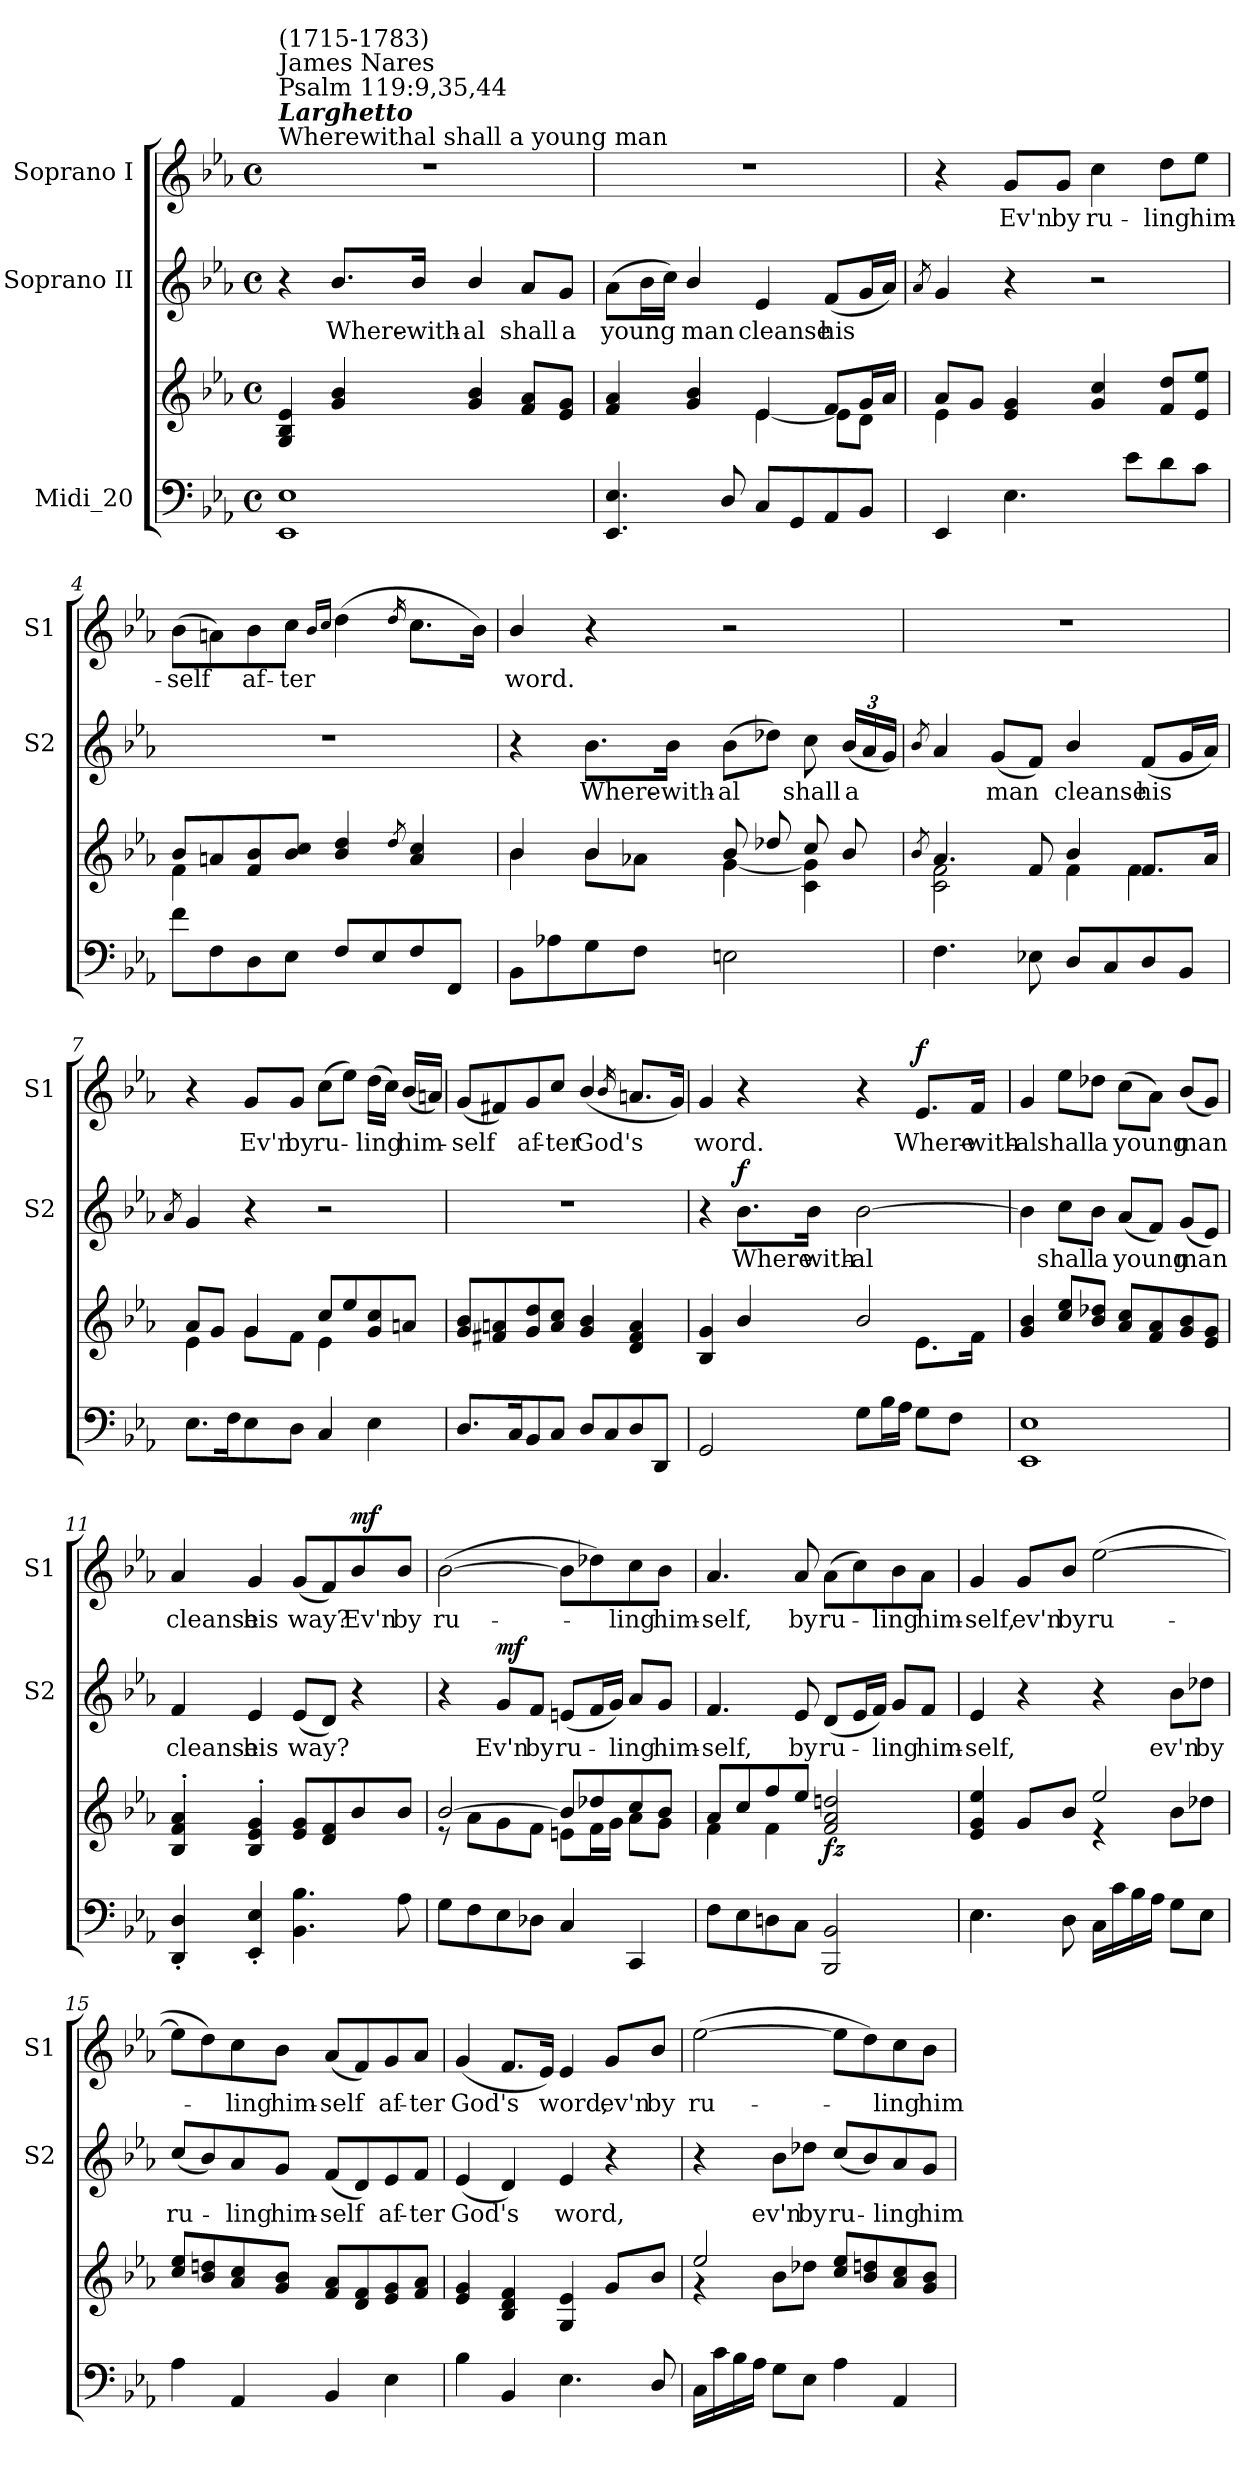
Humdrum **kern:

**kern	**kern	**dynam	**kern	**text	**dynam	**kern	**text	**dynam
*part3	*part3	*part3	*part2	*part2	*part2	*part1	*part1	*part1
*staff4	*staff3	*staff3/4	*staff2	*staff2	*staff2	*staff1	*staff1	*staff1
*I"Midi_20	*	*	*I"Soprano II	*	*	*I"Soprano I	*	*
*	*	*	*I'S2	*	*	*I'S1	*	*
*clefF4	*clefG2	*	*clefG2	*	*	*clefG2	*	*
*k[b-e-a-]	*k[b-e-a-]	*	*k[b-e-a-]	*	*	*k[b-e-a-]	*	*
*E-:	*E-:	*	*E-:	*	*	*E-:	*	*
*M4/4	*M4/4	*	*M4/4	*	*	*M4/4	*	*
*met(c)	*met(c)	*	*met(c)	*	*	*met(c)	*	*
*MM52	*MM52	*	*MM52	*	*	*MM52	*	*
=1	=1	=1	=1	=1	=1	=1	=1	=1
*	*^	*	*	*	*	*	*	*
!	!	!	!	!	!	!	!LO:TX:a:t=Wherewithal shall a young man	!	!
!	!	!	!	!	!	!	!LO:TX:a:Bi:t=Larghetto	!	!
!	!	!	!	!	!	!	!LO:TX:a:t=Psalm 119&colon;9,35,44	!	!
!	!	!	!	!	!	!	!LO:TX:a:t=James Nares	!	!
!	!	!	!	!	!	!	!LO:TX:a:t=(1715-1783)	!	!
1EE- 1E-	4G/ 4B-/ 4e-/	1ryy	.	4r	.	.	1r	.	.
!	!	!	!	!	!LO:LY:b	!	!	!	!
.	4g/ 4b-/	.	.	8.b-/L	Where-	.	.	.	.
!	!	!	!	!	!LO:LY:b	!	!	!	!
.	.	.	.	16b-/Jk	-with-	.	.	.	.
!	!	!	!	!	!LO:LY:b	!	!	!	!
.	4g/ 4b-/	.	.	4b-/	-al	.	.	.	.
!	!	!	!	!	!LO:LY:b	!	!	!	!
.	8f/ 8a-/L	.	.	8a-/L	shall	.	.	.	.
!	!	!	!	!	!LO:LY:b	!	!	!	!
.	8e-/ 8g/J	.	.	8g/J	a	.	.	.	.
=2	=2	=2	=2	=2	=2	=2	=2	=2	=2
!	!	!	!	!	!LO:LY:b	!	!	!	!
4.EE-/ 4.E-/	4f/ 4a-/	2ryy	.	(>8a-\L	young	.	1r	.	.
.	.	.	.	16b-\L	.	.	.	.	.
.	.	.	.	16cc\JJ)	.	.	.	.	.
!	!	!	!	!	!LO:LY:b	!	!	!	!
.	4g/ 4b-/	.	.	4b-/	man	.	.	.	.
8D/	.	.	.	.	.	.	.	.	.
!	!	!	!	!	!LO:LY:b	!	!	!	!
8C/L	4e-/	[4e-\	.	4e-/	cleanse	.	.	.	.
8GG/	.	.	.	.	.	.	.	.	.
!	!	!	!	!	!LO:LY:b	!	!	!	!
8AA-/	8f/L	8e-\L]	.	(<8f/L	his	.	.	.	.
8BB-/J	16g/L	8d\J	.	16g/L	.	.	.	.	.
.	16a-/JJ	.	.	16a-/JJ)	.	.	.	.	.
=3	=3	=3	=3	=3	=3	=3	=3	=3	=3
.	.	.	.	8qa-/	.	.	.	.	.
4EE-/	8a-/L	4e-\	.	4g/	.	.	4r	.	.
.	8g/J	.	.	.	.	.	.	.	.
!	!	!	!	!	!	!	!	!LO:LY:b	!
4.E-\	4e-/ 4g/	2.ryy	.	4r	.	.	8g/L	Ev'n	.
!	!	!	!	!	!	!	!	!LO:LY:b	!
.	.	.	.	.	.	.	8g/J	by	.
!	!	!	!	!	!	!	!	!LO:LY:b	!
.	4g/ 4cc/	.	.	2r	.	.	4cc\	ru-	.
8e-\L	.	.	.	.	.	.	.	.	.
!	!	!	!	!	!	!	!	!LO:LY:b	!
8d\	8f/ 8dd/L	.	.	.	.	.	8dd\L	-ling	.
!	!	!	!	!	!	!	!	!LO:LY:b	!
8c\J	8e-/ 8ee-/J	.	.	.	.	.	8ee-\J	him-	.
!!LO:LB:g=z
=4	=4	=4	=4	=4	=4	=4	=4	=4	=4
!	!	!	!	!	!	!	!	!LO:LY:b	!
8f\L	8b-/L	4f\	.	1r	.	.	(<8b-\L	-self	.
8F\	8an/	.	.	.	.	.	8an\)	.	.
!	!	!	!	!	!	!	!	!LO:LY:b	!
8D\	8f/ 8b-/	4ryy	.	.	.	.	8b-\	af-	.
!	!	!	!	!	!	!	!	!LO:LY:b	!
8E-\J	8b-/ 8cc/J	.	.	.	.	.	8cc\J	-ter	.
.	.	.	.	.	.	.	16qb-/LL	.	.
.	.	.	.	.	.	.	16qcc/JJ	.	.
8F/L	4b-/ 4dd/	2ryy	.	.	.	.	(>4dd\	.	.
8E-/	.	.	.	.	.	.	.	.	.
.	8qdd/	.	.	.	.	.	16qdd/	.	.
8F/	4a/ 4cc/	.	.	.	.	.	8.cc\L	.	.
8FF/J	.	.	.	.	.	.	.	.	.
.	.	.	.	.	.	.	16b-\Jk)	.	.
=5	=5	=5	=5	=5	=5	=5	=5	=5	=5
!	!	!	!	!	!	!	!	!LO:LY:b	!
8BB-\L	4b-/	4b-\	.	4r	.	.	4b-/	word.	.
8A-X\	.	.	.	.	.	.	.	.	.
!	!	!	!	!	!LO:LY:b	!	!	!	!
8G\	4b-/	8b-\L	.	8.b-\L	Where-	.	4r	.	.
8F\J	.	8a-X\J	.	.	.	.	.	.	.
!	!	!	!	!	!LO:LY:b	!	!	!	!
.	.	.	.	16b-\Jk	-with-	.	.	.	.
!	!	!	!	!	!LO:LY:b	!	!	!	!
2En\	8b-/	[4g\	.	(>8b-\L	-al	.	2r	.	.
.	8dd-X/	.	.	8dd-X\J)	.	.	.	.	.
!	!	!	!	!	!LO:LY:b	!	!	!	!
.	8cc/	4c\ 4g\]	.	8cc\	shall	.	.	.	.
*	*	*	*	*Xbrackettup	*	*	*	*	*
!	!	!	!	!	!LO:LY:b	!	!	!	!
.	8b-/	.	.	(<24b-/LL	a	.	.	.	.
.	.	.	.	24a-/	.	.	.	.	.
.	.	.	.	24g/JJ)	.	.	.	.	.
=6	=6	=6	=6	=6	=6	=6	=6	=6	=6
.	8qb-/	.	.	8qb-/	.	.	.	.	.
4.F\	4.a-/	2c\ 2f\	.	4a-/	.	.	1r	.	.
!	!	!	!	!	!LO:LY:b	!	!	!	!
.	.	.	.	(<8g/L	man	.	.	.	.
8E-X\	8f/	.	.	8f/J)	.	.	.	.	.
!	!	!	!	!	!LO:LY:b	!	!	!	!
8D/L	4b-/	4f\	.	4b-/	cleanse	.	.	.	.
8C/	.	.	.	.	.	.	.	.	.
!	!	!	!	!	!LO:LY:b	!	!	!	!
8D/	8.f/L	4f\	.	(<8f/L	his	.	.	.	.
8BB-/J	.	.	.	16g/L	.	.	.	.	.
.	16a-/Jk	.	.	16a-/JJ)	.	.	.	.	.
!!LO:LB:g=z
=7	=7	=7	=7	=7	=7	=7	=7	=7	=7
.	.	.	.	8qa-/	.	.	.	.	.
8.E-\L	8a-/L	4e-\	.	4g/	.	.	4r	.	.
.	8g/J	.	.	.	.	.	.	.	.
16F\K	.	.	.	.	.	.	.	.	.
!	!	!	!	!	!	!	!	!LO:LY:b	!
8E-\	4g/	8g\L	.	4r	.	.	8g/L	Ev'n	.
!	!	!	!	!	!	!	!	!LO:LY:b	!
8D\J	.	8f\J	.	.	.	.	8g/J	by	.
!	!	!	!	!	!	!	!	!LO:LY:b	!
4C/	8cc/L	4e-\	.	2r	.	.	(>8cc\L	ru-	.
.	8ee-/	.	.	.	.	.	8ee-\J)	.	.
!	!	!	!	!	!	!	!	!LO:LY:b	!
4E-\	8g/ 8cc/	4ryy	.	.	.	.	(>16dd\LL	-ling	.
.	.	.	.	.	.	.	16cc\JJ)	.	.
!	!	!	!	!	!	!	!	!LO:LY:b	!
.	8an/J	.	.	.	.	.	(<16b-/LL	him-	.
.	.	.	.	.	.	.	16an/JJ)	.	.
=8	=8	=8	=8	=8	=8	=8	=8	=8	=8
!	!	!	!	!	!	!	!	!LO:LY:b	!
8.D/L	8g/ 8b-/L	1ryy	.	1r	.	.	(<8g/L	self	.
.	8f#X/ 8an/	.	.	.	.	.	8f#X/)	.	.
16C/K	.	.	.	.	.	.	.	.	.
!	!	!	!	!	!	!	!	!LO:LY:b	!
8BB-/	8g/ 8dd/	.	.	.	.	.	8g/	af-	.
!	!	!	!	!	!	!	!	!LO:LY:b	!
8C/J	8a/ 8cc/J	.	.	.	.	.	8cc/J	-ter	.
!	!	!	!	!	!	!	!	!LO:LY:b	!
8D/L	4g/ 4b-/	.	.	.	.	.	(<4b-/	God's	.
8C/	.	.	.	.	.	.	.	.	.
.	.	.	.	.	.	.	16qb-/	.	.
8D/	4d/ 4f#/ 4a/	.	.	.	.	.	8.an/L	.	.
8DD/J	.	.	.	.	.	.	.	.	.
.	.	.	.	.	.	.	16g/Jk)	.	.
=9	=9	=9	=9	=9	=9	=9	=9	=9	=9
!	!	!	!	!	!	!	!	!LO:LY:b	!
2GG/	4B-/ 4g/	2ryy	.	4r	.	.	4g/	word.	.
!	!	!	!	!	!LO:LY:b	!LO:DY:b	!	!	!
.	4b-/	.	.	8.b-\L	Where-	f	4r	.	.
!	!	!	!	!	!LO:LY:b	!	!	!	!
.	.	.	.	16b-\Jk	-with-	.	.	.	.
!	!	!	!	!	!LO:LY:b	!	!	!	!
8G\L	2b-/	4ryy	.	[2b-\	-al	.	4r	.	.
16B-\L	.	.	.	.	.	.	.	.	.
16A-\JJ	.	.	.	.	.	.	.	.	.
!	!	!	!	!	!	!	!	!LO:LY:b	!LO:DY:b
8G\L	.	8.e-\L	.	.	.	.	8.e-/L	Where-	f
8F\J	.	.	.	.	.	.	.	.	.
!	!	!	!	!	!	!	!	!LO:LY:b	!
.	.	16f\Jk	.	.	.	.	16f/Jk	-with-	.
!!LO:PB:g=z
=10	=10	=10	=10	=10	=10	=10	=10	=10	=10
!	!	!	!	!	!	!	!	!LO:LY:b	!
1EE- 1E-	4g/ 4b-/	1ryy	.	4b-\]	.	.	4g/	-al	.
!	!	!	!	!	!LO:LY:b	!	!	!LO:LY:b	!
.	8cc/ 8ee-/L	.	.	8cc\L	shall	.	8ee-\L	shall	.
!	!	!	!	!	!LO:LY:b	!	!	!LO:LY:b	!
.	8b-/ 8dd-X/J	.	.	8b-\J	a	.	8dd-X\J	a	.
!	!	!	!	!	!LO:LY:b	!	!	!LO:LY:b	!
.	8a-/ 8cc/L	.	.	(<8a-/L	young	.	(>8cc\L	young	.
.	8f/ 8a-/	.	.	8f/J)	.	.	8a-\J)	.	.
!	!	!	!	!	!LO:LY:b	!	!	!LO:LY:b	!
.	8g/ 8b-/	.	.	(<8g/L	man	.	(<8b-/L	man	.
.	8e-/ 8g/J	.	.	8e-/J)	.	.	8g/J)	.	.
=11	=11	=11	=11	=11	=11	=11	=11	=11	=11
!	!	!	!	!	!LO:LY:b	!	!	!LO:LY:b	!
4DD/' 4D/'	4B-/' 4f/' 4a-/'	1ryy	.	4f/	cleanse	.	4a-/	cleanse	.
!	!	!	!	!	!LO:LY:b	!	!	!LO:LY:b	!
4EE-/' 4E-/'	4B-/' 4e-/' 4g/'	.	.	4e-/	his	.	4g/	his	.
!	!	!	!	!	!LO:LY:b	!	!	!LO:LY:b	!
4.BB-\ 4.B-\	8e-/ 8g/L	.	.	(<8e-/L	way?	.	(<8g/L	way?	.
.	8d/ 8f/	.	.	8d/J)	.	.	8f/)	.	.
!	!	!	!	!	!	!	!	!LO:LY:b	!LO:DY:b
.	8b-/	.	.	4r	.	.	8b-/	Ev'n	mf
!	!	!	!	!	!	!	!	!LO:LY:b	!
8A-\	8b-/J	.	.	.	.	.	8b-/J	by	.
=12	=12	=12	=12	=12	=12	=12	=12	=12	=12
!	!	!	!	!	!	!	!	!LO:LY:b	!
8G\L	[2b-/	8r	.	4r	.	.	(>[2b-\	ru-	.
8F\	.	8a-\L	.	.	.	.	.	.	.
!	!	!	!	!	!LO:LY:b	!LO:DY:b	!	!	!
8E-\	.	8g\	.	8g/L	Ev'n	mf	.	.	.
!	!	!	!	!	!LO:LY:b	!	!	!	!
8D-X\J	.	8f\J	.	8f/J	by	.	.	.	.
!	!	!	!	!	!LO:LY:b	!	!	!	!
4C/	8b-/L]	8en\L	.	(<8en/L	ru-	.	8b-\L]	.	.
.	8dd-X/	16f\L	.	16f/L	.	.	8dd-X\)	.	.
.	.	16g\JJ	.	16g/JJ)	.	.	.	.	.
!	!	!	!	!	!LO:LY:b	!	!	!LO:LY:b	!
4CC/	8cc/	8a-\L	.	8a-/L	ling	.	8cc\	ling	.
!	!	!	!	!	!LO:LY:b	!	!	!LO:LY:b	!
.	8b-/J	8g\J	.	8g/J	him-	.	8b-\J	him-	.
!!LO:LB:g=z
=13	=13	=13	=13	=13	=13	=13	=13	=13	=13
!	!	!	!	!	!LO:LY:b	!	!	!LO:LY:b	!
8F\L	8a-/L	4f\	.	4.f/	-self,	.	4.a-/	-self,	.
8E-\	8cc/	.	.	.	.	.	.	.	.
8Dn\	8ff/	4f\	.	.	.	.	.	.	.
!	!	!	!	!	!LO:LY:b	!	!	!LO:LY:b	!
8C\J	8ee-/J	.	.	8e-/	by	.	8a-/	by	.
!	!	!	!LO:DY:b	!	!LO:LY:b	!	!	!LO:LY:b	!
2BBB-/ 2BB-/	2f/ 2a-/ 2ddn/	2ryy	fz	(<8d/L	ru-	.	(>8a-\L	ru-	.
.	.	.	.	16e-/L	.	.	8cc\)	.	.
.	.	.	.	16f/JJ)	.	.	.	.	.
!	!	!	!	!	!LO:LY:b	!	!	!LO:LY:b	!
.	.	.	.	8g/L	-ling	.	8b-\	ling	.
!	!	!	!	!	!LO:LY:b	!	!	!LO:LY:b	!
.	.	.	.	8f/J	him-	.	8a-\J	him-	.
=14	=14	=14	=14	=14	=14	=14	=14	=14	=14
!	!	!	!	!	!LO:LY:b	!	!	!LO:LY:b	!
4.E-\	4e-/ 4g/ 4ee-/	2ryy	.	4e-/	-self,	.	4g/	-self,	.
!	!	!	!	!	!	!	!	!LO:LY:b	!
.	8g/L	.	.	4r	.	.	8g/L	ev'n	.
!	!	!	!	!	!	!	!	!LO:LY:b	!
8D\	8b-/J	.	.	.	.	.	8b-/J	by	.
!	!	!	!	!	!	!	!	!LO:LY:b	!
16C\LL	2ee-/	4r	.	4r	.	.	(>[2ee-\	ru-	.
16c\	.	.	.	.	.	.	.	.	.
16B-\	.	.	.	.	.	.	.	.	.
16A-\JJ	.	.	.	.	.	.	.	.	.
!	!	!	!	!	!LO:LY:b	!	!	!	!
8G\L	.	8b-\L	.	8b-\L	ev'n	.	.	.	.
!	!	!	!	!	!LO:LY:b	!	!	!	!
8E-\J	.	8dd-X\J	.	8dd-X\J	by	.	.	.	.
=15	=15	=15	=15	=15	=15	=15	=15	=15	=15
!	!	!	!	!	!LO:LY:b	!	!	!	!
4A-\	8cc/ 8ee-/L	1ryy	.	(>8cc/L	ru-	.	8ee-\L]	.	.
.	8b-/ 8ddn/	.	.	8b-/)	.	.	8dd\)	.	.
!	!	!	!	!	!LO:LY:b	!	!	!LO:LY:b	!
4AA-/	8a-/ 8cc/	.	.	8a-/	ling	.	8cc\	ling	.
!	!	!	!	!	!LO:LY:b	!	!	!LO:LY:b	!
.	8g/ 8b-/J	.	.	8g/J	him-	.	8b-\J	him-	.
!	!	!	!	!	!LO:LY:b	!	!	!LO:LY:b	!
4BB-/	8f/ 8a-/L	.	.	(<8f/L	-self	.	(<8a-/L	-self	.
.	8d/ 8f/	.	.	8d/)	.	.	8f/)	.	.
!	!	!	!	!	!LO:LY:b	!	!	!LO:LY:b	!
4E-\	8e-/ 8g/	.	.	8e-/	af-	.	8g/	af-	.
!	!	!	!	!	!LO:LY:b	!	!	!LO:LY:b	!
.	8f/ 8a-/J	.	.	8f/J	-ter	.	8a-/J	-ter	.
!!LO:LB:g=z
=16	=16	=16	=16	=16	=16	=16	=16	=16	=16
!	!	!	!	!	!LO:LY:b	!	!	!LO:LY:b	!
4B-\	4e-/ 4g/	1ryy	.	(<4e-/	God's	.	(<4g/	God's	.
4BB-/	4B-/ 4d/ 4f/	.	.	4d/)	.	.	8.f/L	.	.
.	.	.	.	.	.	.	16e-/Jk)	.	.
!	!	!	!	!	!LO:LY:b	!	!	!LO:LY:b	!
4.E-\	4G/ 4e-/	.	.	4e-/	word,	.	4e-/	word,	.
!	!	!	!	!	!	!	!	!LO:LY:b	!
.	8g/L	.	.	4r	.	.	8g/L	ev'n	.
!	!	!	!	!	!	!	!	!LO:LY:b	!
8D/	8b-/J	.	.	.	.	.	8b-/J	by	.
=17	=17	=17	=17	=17	=17	=17	=17	=17	=17
!	!	!	!	!	!	!	!	!LO:LY:b	!
16C\LL	2ee-/	4r	.	4r	.	.	(>[2ee-\	ru-	.
16c\	.	.	.	.	.	.	.	.	.
16B-\	.	.	.	.	.	.	.	.	.
16A-\JJ	.	.	.	.	.	.	.	.	.
!	!	!	!	!	!LO:LY:b	!	!	!	!
8G\L	.	8b-\L	.	8b-\L	ev'n	.	.	.	.
!	!	!	!	!	!LO:LY:b	!	!	!	!
8E-\J	.	8dd-X\J	.	8dd-X\J	by	.	.	.	.
!	!	!	!	!	!LO:LY:b	!	!	!	!
4A-\	8cc/ 8ee-/L	2ryy	.	(>8cc/L	ru-	.	8ee-\L]	.	.
.	8b-/ 8ddn/	.	.	8b-/)	.	.	8dd\)	.	.
!	!	!	!	!	!LO:LY:b	!	!	!LO:LY:b	!
4AA-/	8a-/ 8cc/	.	.	8a-/	ling	.	8cc\	ling	.
!	!	!	!	!	!LO:LY:b	!	!	!LO:LY:b	!
.	8g/ 8b-/J	.	.	8g/J	him-	.	8b-\J	him-	.
*	*v	*v	*	*	*	*	*	*	*
=	=	=	=	=	=	=	=	=
*-	*-	*-	*-	*-	*-	*-	*-	*-
